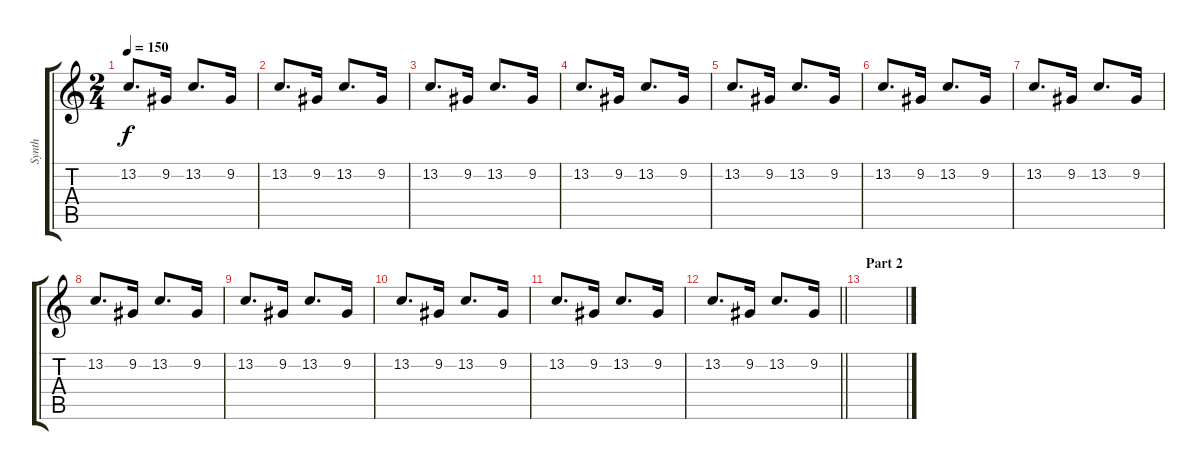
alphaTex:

\track ("Synth" "Synth") {instrument fx3crystal}
\staff {score tabs}
\tuning (E4 B3 G3 D3 A2 E2) {hide}
\ts (2 4)
\tempo 150
\clef g2
\ks c
13.2.8{d dy f} 9.2.16 13.2.8{d} 9.2.16 |
13.2.8{d} 9.2.16 13.2.8{d} 9.2.16 |
13.2.8{d} 9.2.16 13.2.8{d} 9.2.16 |
13.2.8{d} 9.2.16 13.2.8{d} 9.2.16 |
13.2.8{d} 9.2.16 13.2.8{d} 9.2.16 |
13.2.8{d} 9.2.16 13.2.8{d} 9.2.16 |
13.2.8{d} 9.2.16 13.2.8{d} 9.2.16 |
13.2.8{d} 9.2.16 13.2.8{d} 9.2.16 |
13.2.8{d} 9.2.16 13.2.8{d} 9.2.16 |
13.2.8{d} 9.2.16 13.2.8{d} 9.2.16 |
13.2.8{d} 9.2.16 13.2.8{d} 9.2.16 |
\barLineRight lightlight
13.2.8{d} 9.2.16 13.2.8{d} 9.2.16 |
\section ("" "Part 2")
